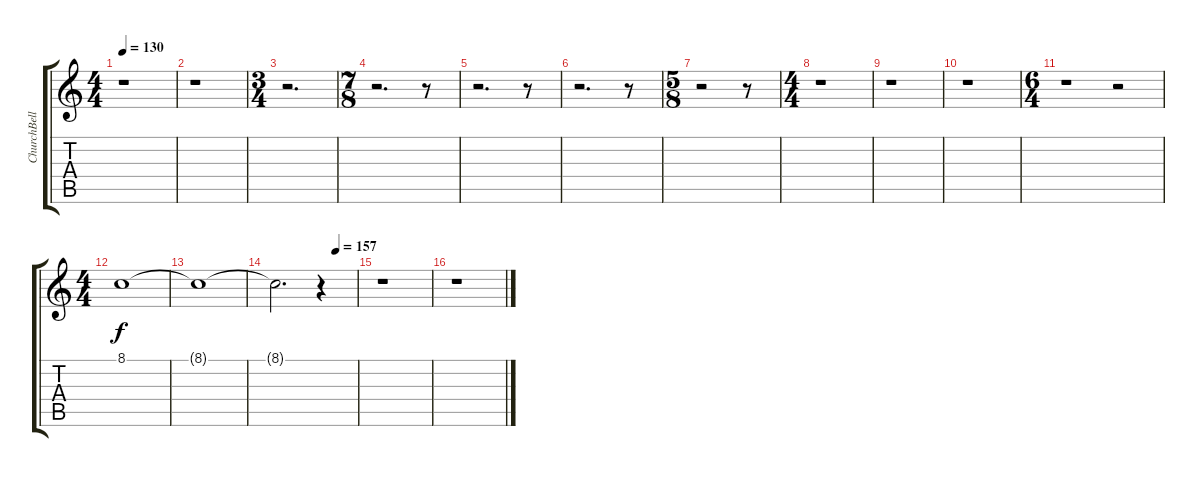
\track ("ChurchBell" "ChurchBell") {instrument tubularbells}
\staff {score tabs}
\tuning (E4 B3 G3 D3 A2 E2) {hide}
\ts (4 4)
\tempo 130
\clef g2
\ks c
r.1{dy f} |
r.1 |
\ts (3 4)
r.2{d} |
\ts (7 8)
r.2{d} r.8 |
r.2{d} r.8 |
r.2{d} r.8 |
\ts (5 8)
r.2 r.8 |
\ts (4 4)
r.1 |
r.1 |
r.1 |
\ts (6 4)
r.1 r.2 |
\ts (4 4)
8.1.1 |
8.1{t}.1 |
\tempo (157 0.75)
8.1{t}.2{d} r.4 |
r.1 |
r.1
